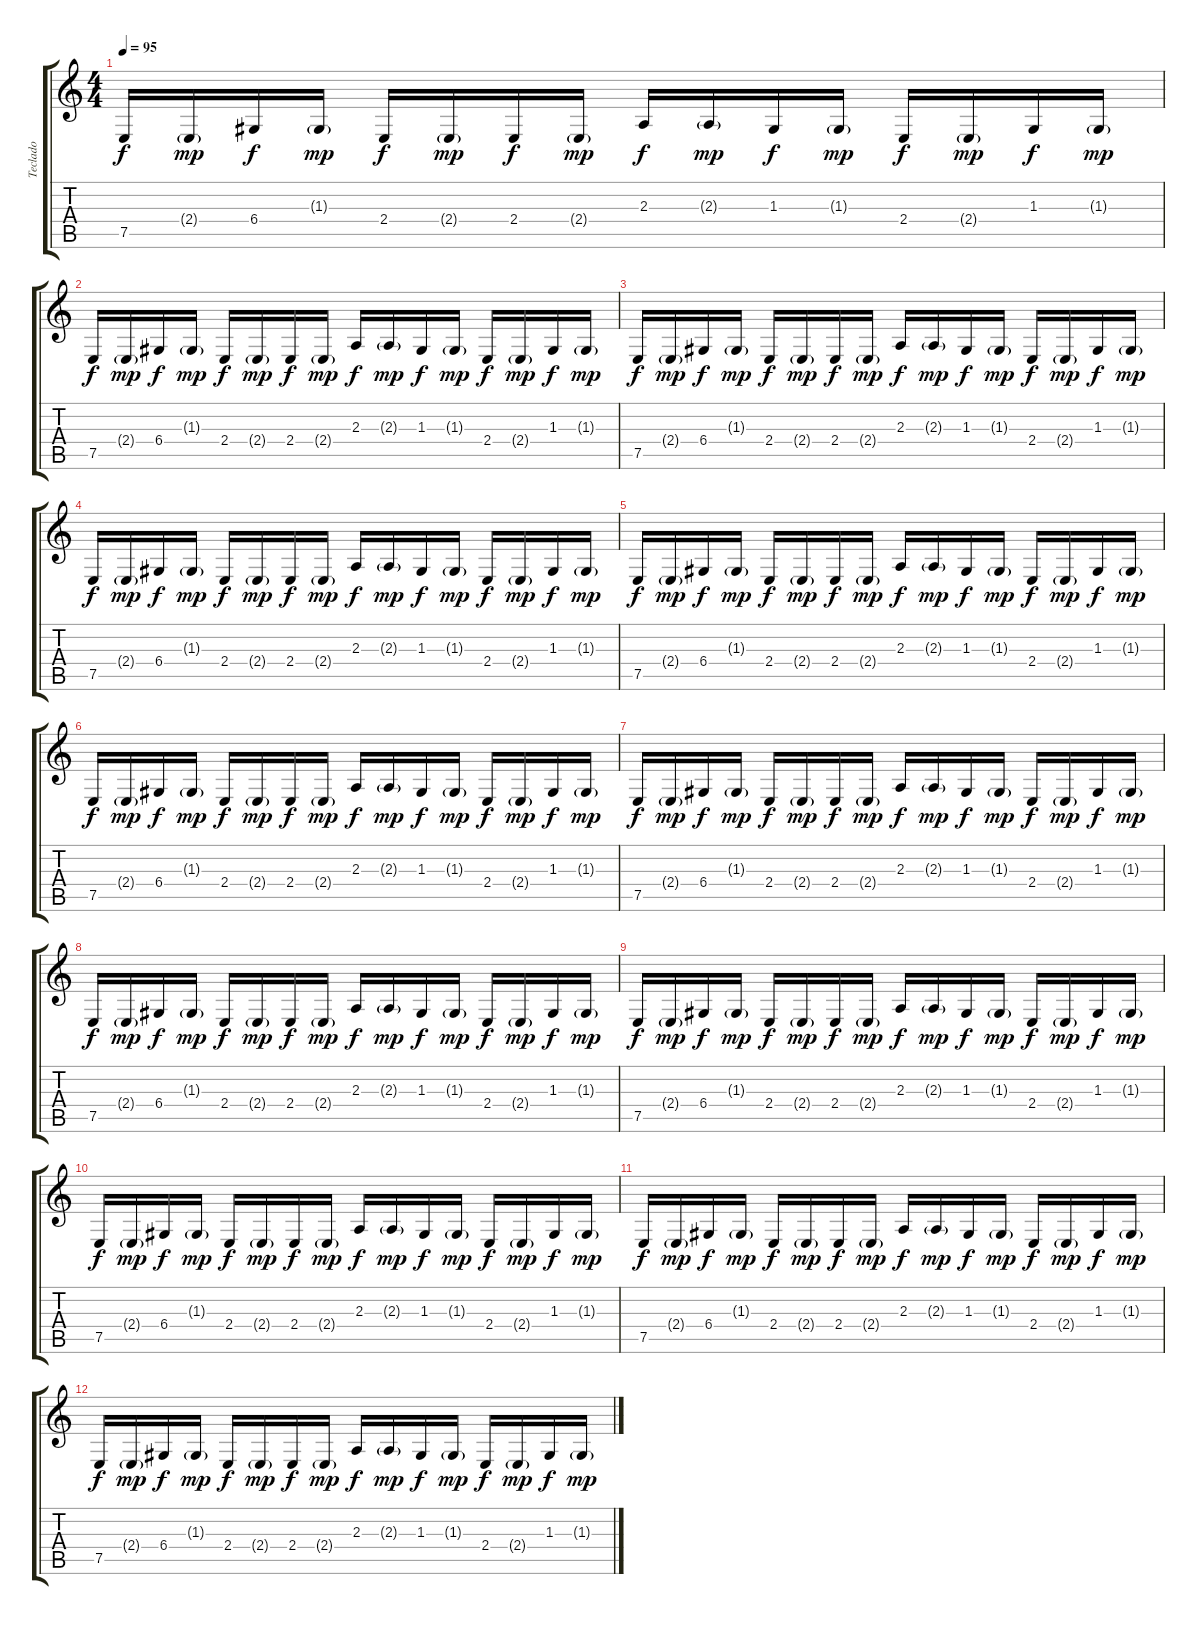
\track ("Teclado" "Teclado") {instrument vibraphone}
\staff {score tabs}
\tuning (E4 B3 G3 D3 A2 E2) {hide}
\ts (4 4)
\tempo 95
\clef g2
\ks c
7.5.16{dy f instrument vibraphone} 2.4{g}.16{dy mp} 6.4.16{dy f} 1.3{g}.16{dy mp} 2.4.16{dy f} 2.4{g}.16{dy mp} 2.4.16{dy f} 2.4{g}.16{dy mp} 2.3.16{dy f} 2.3{g}.16{dy mp} 1.3.16{dy f} 1.3{g}.16{dy mp} 2.4.16{dy f} 2.4{g}.16{dy mp} 1.3.16{dy f} 1.3{g}.16{dy mp} |
7.5.16{dy f} 2.4{g}.16{dy mp} 6.4.16{dy f} 1.3{g}.16{dy mp} 2.4.16{dy f} 2.4{g}.16{dy mp} 2.4.16{dy f} 2.4{g}.16{dy mp} 2.3.16{dy f} 2.3{g}.16{dy mp} 1.3.16{dy f} 1.3{g}.16{dy mp} 2.4.16{dy f} 2.4{g}.16{dy mp} 1.3.16{dy f} 1.3{g}.16{dy mp} |
7.5.16{dy f} 2.4{g}.16{dy mp} 6.4.16{dy f} 1.3{g}.16{dy mp} 2.4.16{dy f} 2.4{g}.16{dy mp} 2.4.16{dy f} 2.4{g}.16{dy mp} 2.3.16{dy f} 2.3{g}.16{dy mp} 1.3.16{dy f} 1.3{g}.16{dy mp} 2.4.16{dy f} 2.4{g}.16{dy mp} 1.3.16{dy f} 1.3{g}.16{dy mp} |
7.5.16{dy f} 2.4{g}.16{dy mp} 6.4.16{dy f} 1.3{g}.16{dy mp} 2.4.16{dy f} 2.4{g}.16{dy mp} 2.4.16{dy f} 2.4{g}.16{dy mp} 2.3.16{dy f} 2.3{g}.16{dy mp} 1.3.16{dy f} 1.3{g}.16{dy mp} 2.4.16{dy f} 2.4{g}.16{dy mp} 1.3.16{dy f} 1.3{g}.16{dy mp} |
7.5.16{dy f} 2.4{g}.16{dy mp} 6.4.16{dy f} 1.3{g}.16{dy mp} 2.4.16{dy f} 2.4{g}.16{dy mp} 2.4.16{dy f} 2.4{g}.16{dy mp} 2.3.16{dy f} 2.3{g}.16{dy mp} 1.3.16{dy f} 1.3{g}.16{dy mp} 2.4.16{dy f} 2.4{g}.16{dy mp} 1.3.16{dy f} 1.3{g}.16{dy mp} |
7.5.16{dy f} 2.4{g}.16{dy mp} 6.4.16{dy f} 1.3{g}.16{dy mp} 2.4.16{dy f} 2.4{g}.16{dy mp} 2.4.16{dy f} 2.4{g}.16{dy mp} 2.3.16{dy f} 2.3{g}.16{dy mp} 1.3.16{dy f} 1.3{g}.16{dy mp} 2.4.16{dy f} 2.4{g}.16{dy mp} 1.3.16{dy f} 1.3{g}.16{dy mp} |
7.5.16{dy f} 2.4{g}.16{dy mp} 6.4.16{dy f} 1.3{g}.16{dy mp} 2.4.16{dy f} 2.4{g}.16{dy mp} 2.4.16{dy f} 2.4{g}.16{dy mp} 2.3.16{dy f} 2.3{g}.16{dy mp} 1.3.16{dy f} 1.3{g}.16{dy mp} 2.4.16{dy f} 2.4{g}.16{dy mp} 1.3.16{dy f} 1.3{g}.16{dy mp} |
7.5.16{dy f} 2.4{g}.16{dy mp} 6.4.16{dy f} 1.3{g}.16{dy mp} 2.4.16{dy f} 2.4{g}.16{dy mp} 2.4.16{dy f} 2.4{g}.16{dy mp} 2.3.16{dy f} 2.3{g}.16{dy mp} 1.3.16{dy f} 1.3{g}.16{dy mp} 2.4.16{dy f} 2.4{g}.16{dy mp} 1.3.16{dy f} 1.3{g}.16{dy mp} |
7.5.16{dy f} 2.4{g}.16{dy mp} 6.4.16{dy f} 1.3{g}.16{dy mp} 2.4.16{dy f} 2.4{g}.16{dy mp} 2.4.16{dy f} 2.4{g}.16{dy mp} 2.3.16{dy f} 2.3{g}.16{dy mp} 1.3.16{dy f} 1.3{g}.16{dy mp} 2.4.16{dy f} 2.4{g}.16{dy mp} 1.3.16{dy f} 1.3{g}.16{dy mp} |
7.5.16{dy f} 2.4{g}.16{dy mp} 6.4.16{dy f} 1.3{g}.16{dy mp} 2.4.16{dy f} 2.4{g}.16{dy mp} 2.4.16{dy f} 2.4{g}.16{dy mp} 2.3.16{dy f} 2.3{g}.16{dy mp} 1.3.16{dy f} 1.3{g}.16{dy mp} 2.4.16{dy f} 2.4{g}.16{dy mp} 1.3.16{dy f} 1.3{g}.16{dy mp} |
7.5.16{dy f} 2.4{g}.16{dy mp} 6.4.16{dy f} 1.3{g}.16{dy mp} 2.4.16{dy f} 2.4{g}.16{dy mp} 2.4.16{dy f} 2.4{g}.16{dy mp} 2.3.16{dy f} 2.3{g}.16{dy mp} 1.3.16{dy f} 1.3{g}.16{dy mp} 2.4.16{dy f} 2.4{g}.16{dy mp} 1.3.16{dy f} 1.3{g}.16{dy mp} |
7.5.16{dy f} 2.4{g}.16{dy mp} 6.4.16{dy f} 1.3{g}.16{dy mp} 2.4.16{dy f} 2.4{g}.16{dy mp} 2.4.16{dy f} 2.4{g}.16{dy mp} 2.3.16{dy f} 2.3{g}.16{dy mp} 1.3.16{dy f} 1.3{g}.16{dy mp} 2.4.16{dy f} 2.4{g}.16{dy mp} 1.3.16{dy f} 1.3{g}.16{dy mp}
